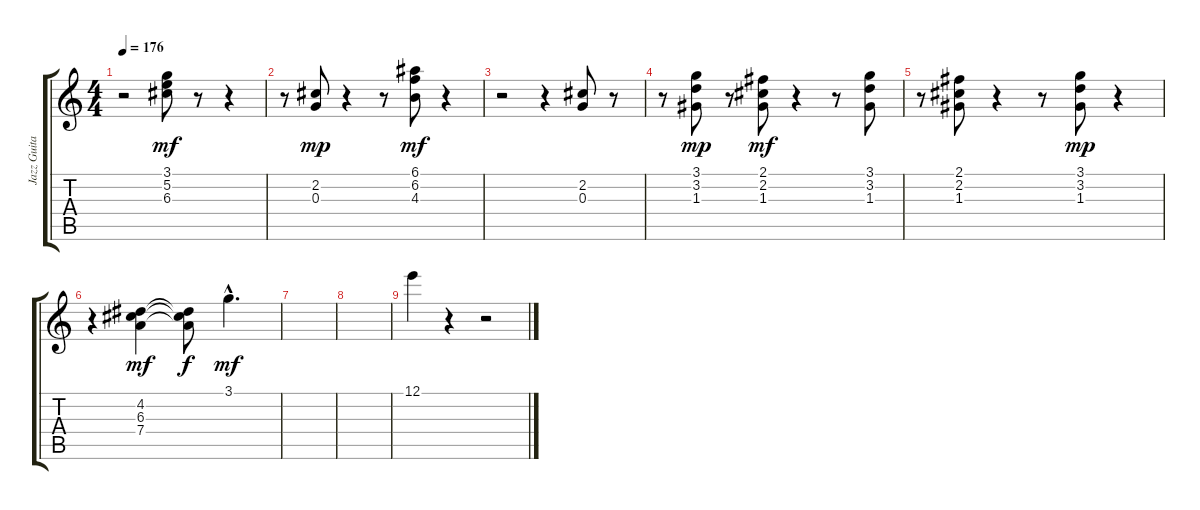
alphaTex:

\track ("Jazz Guitar" "Jazz Guita") {instrument electricguitarjazz}
\staff {score tabs}
\tuning (E4 B3 G3 D3 A2 E2) {hide}
\ts (4 4)
\tempo 176
\clef g2
\ks c
r.2{dy mf} (3.1 5.2 6.3).8 r.8 r.4 |
r.8 (2.2 0.3).8{dy mp} r.4 r.8 (6.1 6.2 4.3).8{dy mf} r.4 |
r.2 r.4 (2.2 0.3).8 r.8 |
r.8 (3.1 3.2 1.3).8{dy mp} r.8 (2.1 2.2 1.3).8{dy mf} r.4 r.8 (3.1 3.2 1.3).8 |
r.8 (2.1 2.2 1.3).8 r.4 r.8 (3.1 3.2 1.3).8{dy mp} r.4 |
r.4 (4.2 6.3 7.4).4{dy mf} (4.2{t} 6.3{t} 7.4{t}).8{dy f} 3.1{hac}.4{d dy mf} |
|
|
12.1.4 r.4 r.2
